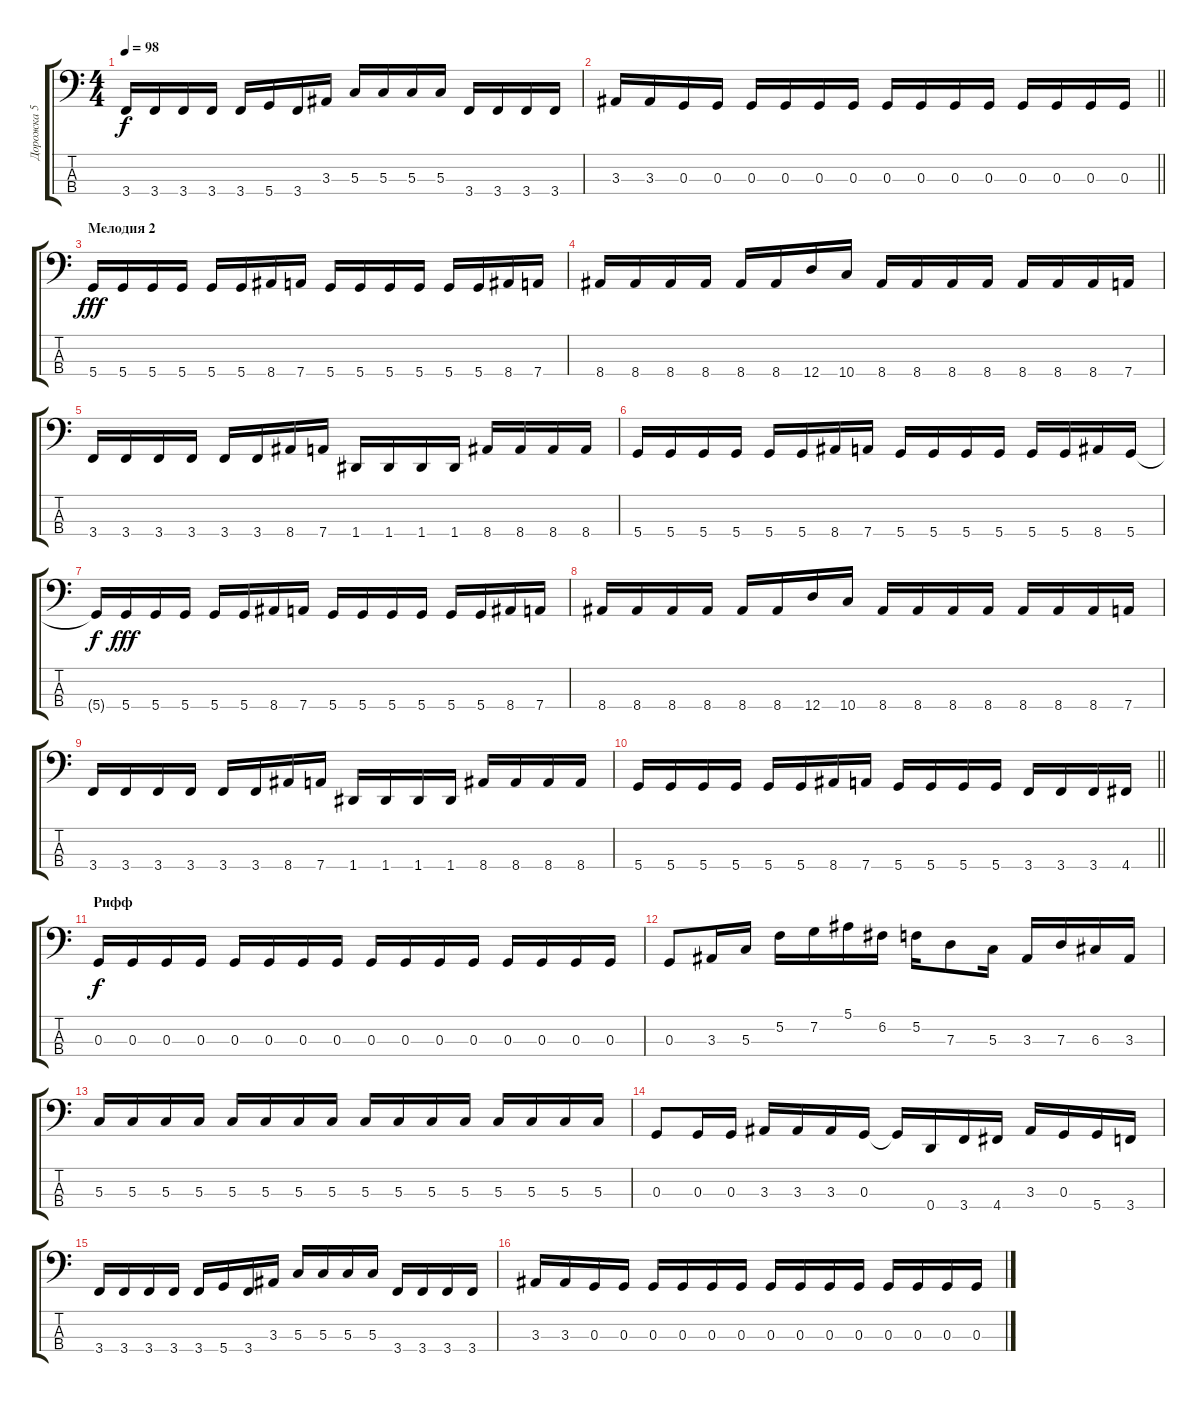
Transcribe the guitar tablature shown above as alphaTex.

\track ("Дорожка 5" "Дорожка 5") {instrument electricbassfinger}
\staff {score tabs}
\tuning (F2 C2 G1 D1) {hide}
\ts (4 4)
\tempo 98
\clef f4
\ks c
3.4.16{dy f} 3.4.16 3.4.16 3.4.16 3.4.16 5.4.16 3.4.16 3.3.16 5.3.16 5.3.16 5.3.16 5.3.16 3.4.16 3.4.16 3.4.16 3.4.16 |
\barLineRight lightlight
3.3.16 3.3.16 0.3.16 0.3.16 0.3.16 0.3.16 0.3.16 0.3.16 0.3.16 0.3.16 0.3.16 0.3.16 0.3.16 0.3.16 0.3.16 0.3.16 |
\section ("" "Мелодия 2")
5.4.16{dy fff} 5.4.16 5.4.16 5.4.16 5.4.16 5.4.16 8.4.16 7.4.16 5.4.16 5.4.16 5.4.16 5.4.16 5.4.16 5.4.16 8.4.16 7.4.16 |
8.4.16 8.4.16 8.4.16 8.4.16 8.4.16 8.4.16 12.4.16 10.4.16 8.4.16 8.4.16 8.4.16 8.4.16 8.4.16 8.4.16 8.4.16 7.4.16 |
3.4.16 3.4.16 3.4.16 3.4.16 3.4.16 3.4.16 8.4.16 7.4.16 1.4.16 1.4.16 1.4.16 1.4.16 8.4.16 8.4.16 8.4.16 8.4.16 |
5.4.16 5.4.16 5.4.16 5.4.16 5.4.16 5.4.16 8.4.16 7.4.16 5.4.16 5.4.16 5.4.16 5.4.16 5.4.16 5.4.16 8.4.16 5.4.16 |
5.4{t}.16{dy f} 5.4.16{dy fff} 5.4.16 5.4.16 5.4.16 5.4.16 8.4.16 7.4.16 5.4.16 5.4.16 5.4.16 5.4.16 5.4.16 5.4.16 8.4.16 7.4.16 |
8.4.16 8.4.16 8.4.16 8.4.16 8.4.16 8.4.16 12.4.16 10.4.16 8.4.16 8.4.16 8.4.16 8.4.16 8.4.16 8.4.16 8.4.16 7.4.16 |
3.4.16 3.4.16 3.4.16 3.4.16 3.4.16 3.4.16 8.4.16 7.4.16 1.4.16 1.4.16 1.4.16 1.4.16 8.4.16 8.4.16 8.4.16 8.4.16 |
\barLineRight lightlight
5.4.16 5.4.16 5.4.16 5.4.16 5.4.16 5.4.16 8.4.16 7.4.16 5.4.16 5.4.16 5.4.16 5.4.16 3.4.16 3.4.16 3.4.16 4.4.16 |
\section ("" "Рифф")
0.3.16{dy f} 0.3.16 0.3.16 0.3.16 0.3.16 0.3.16 0.3.16 0.3.16 0.3.16 0.3.16 0.3.16 0.3.16 0.3.16 0.3.16 0.3.16 0.3.16 |
0.3.8 3.3.16 5.3.16 5.2.16 7.2.16 5.1.16 6.2.16 5.2.16 7.3.8 5.3.16 3.3.16 7.3.16 6.3.16 3.3.16 |
5.3.16 5.3.16 5.3.16 5.3.16 5.3.16 5.3.16 5.3.16 5.3.16 5.3.16 5.3.16 5.3.16 5.3.16 5.3.16 5.3.16 5.3.16 5.3.16 |
0.3.8 0.3.16 0.3.16 3.3.16 3.3.16 3.3.16 0.3.16 0.3{t}.16 0.4.16 3.4.16 4.4.16 3.3.16 0.3.16 5.4.16 3.4.16 |
3.4.16 3.4.16 3.4.16 3.4.16 3.4.16 5.4.16 3.4.16 3.3.16 5.3.16 5.3.16 5.3.16 5.3.16 3.4.16 3.4.16 3.4.16 3.4.16 |
3.3.16 3.3.16 0.3.16 0.3.16 0.3.16 0.3.16 0.3.16 0.3.16 0.3.16 0.3.16 0.3.16 0.3.16 0.3.16 0.3.16 0.3.16 0.3.16
